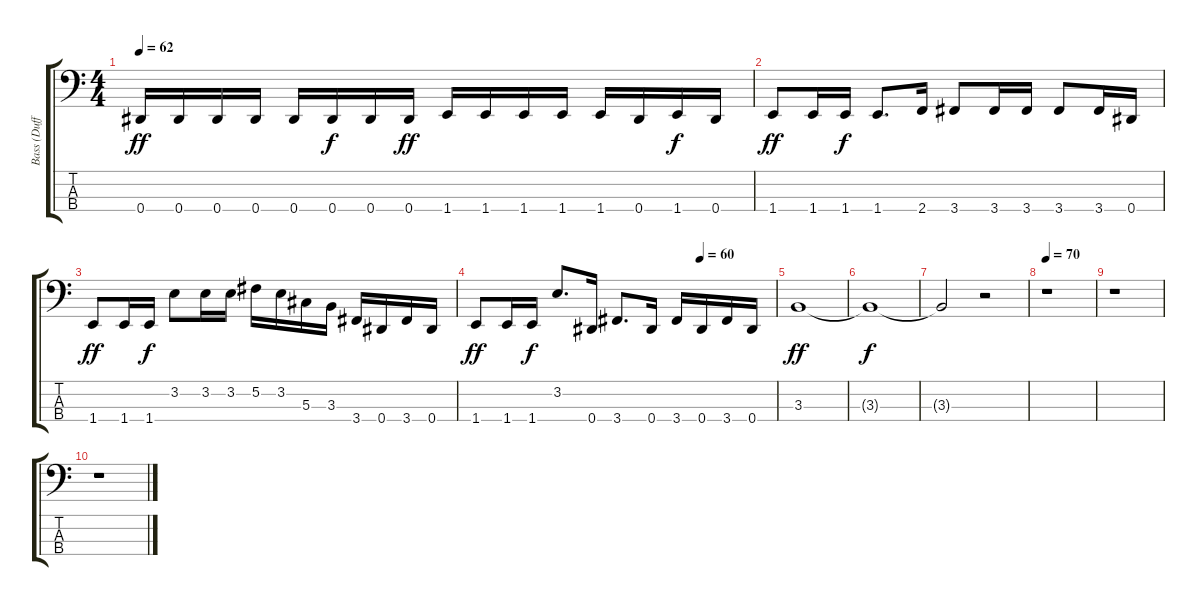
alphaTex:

\track ("Bass (Duff)" "Bass (Duff") {instrument electricbasspick}
\staff {score tabs}
\tuning (Gb2 Db2 Ab1 Eb1) {hide}
\ts (4 4)
\tempo 62
\clef f4
\ks c
0.4.16{dy ff} 0.4.16 0.4.16 0.4.16 0.4.16 0.4.16{dy f} 0.4.16 0.4.16{dy ff} 1.4.16 1.4.16 1.4.16 1.4.16 1.4.16 0.4.16 1.4.16{dy f} 0.4.16 |
1.4.8{dy ff} 1.4.16 1.4.16{dy f} 1.4.8{d} 2.4.16 3.4.8 3.4.16 3.4.16 3.4.8 3.4.16 0.4.16 |
1.4.8{dy ff} 1.4.16 1.4.16{dy f} 3.2.8 3.2.16 3.2.16 5.2.16 3.2.16 5.3.16 3.3.16 3.4.16 0.4.16 3.4.16 0.4.16 |
\tempo (60 0.75)
1.4.8{dy ff} 1.4.16 1.4.16{dy f} 3.2.8{d} 0.4.16 3.4.8{d} 0.4.16 3.4.16 0.4.16 3.4.16 0.4.16 |
3.3.1{dy ff} |
3.3{t}.1{dy f} |
3.3{t}.2 r.2 |
\tempo 70
r.1 |
r.1 |
r.1
